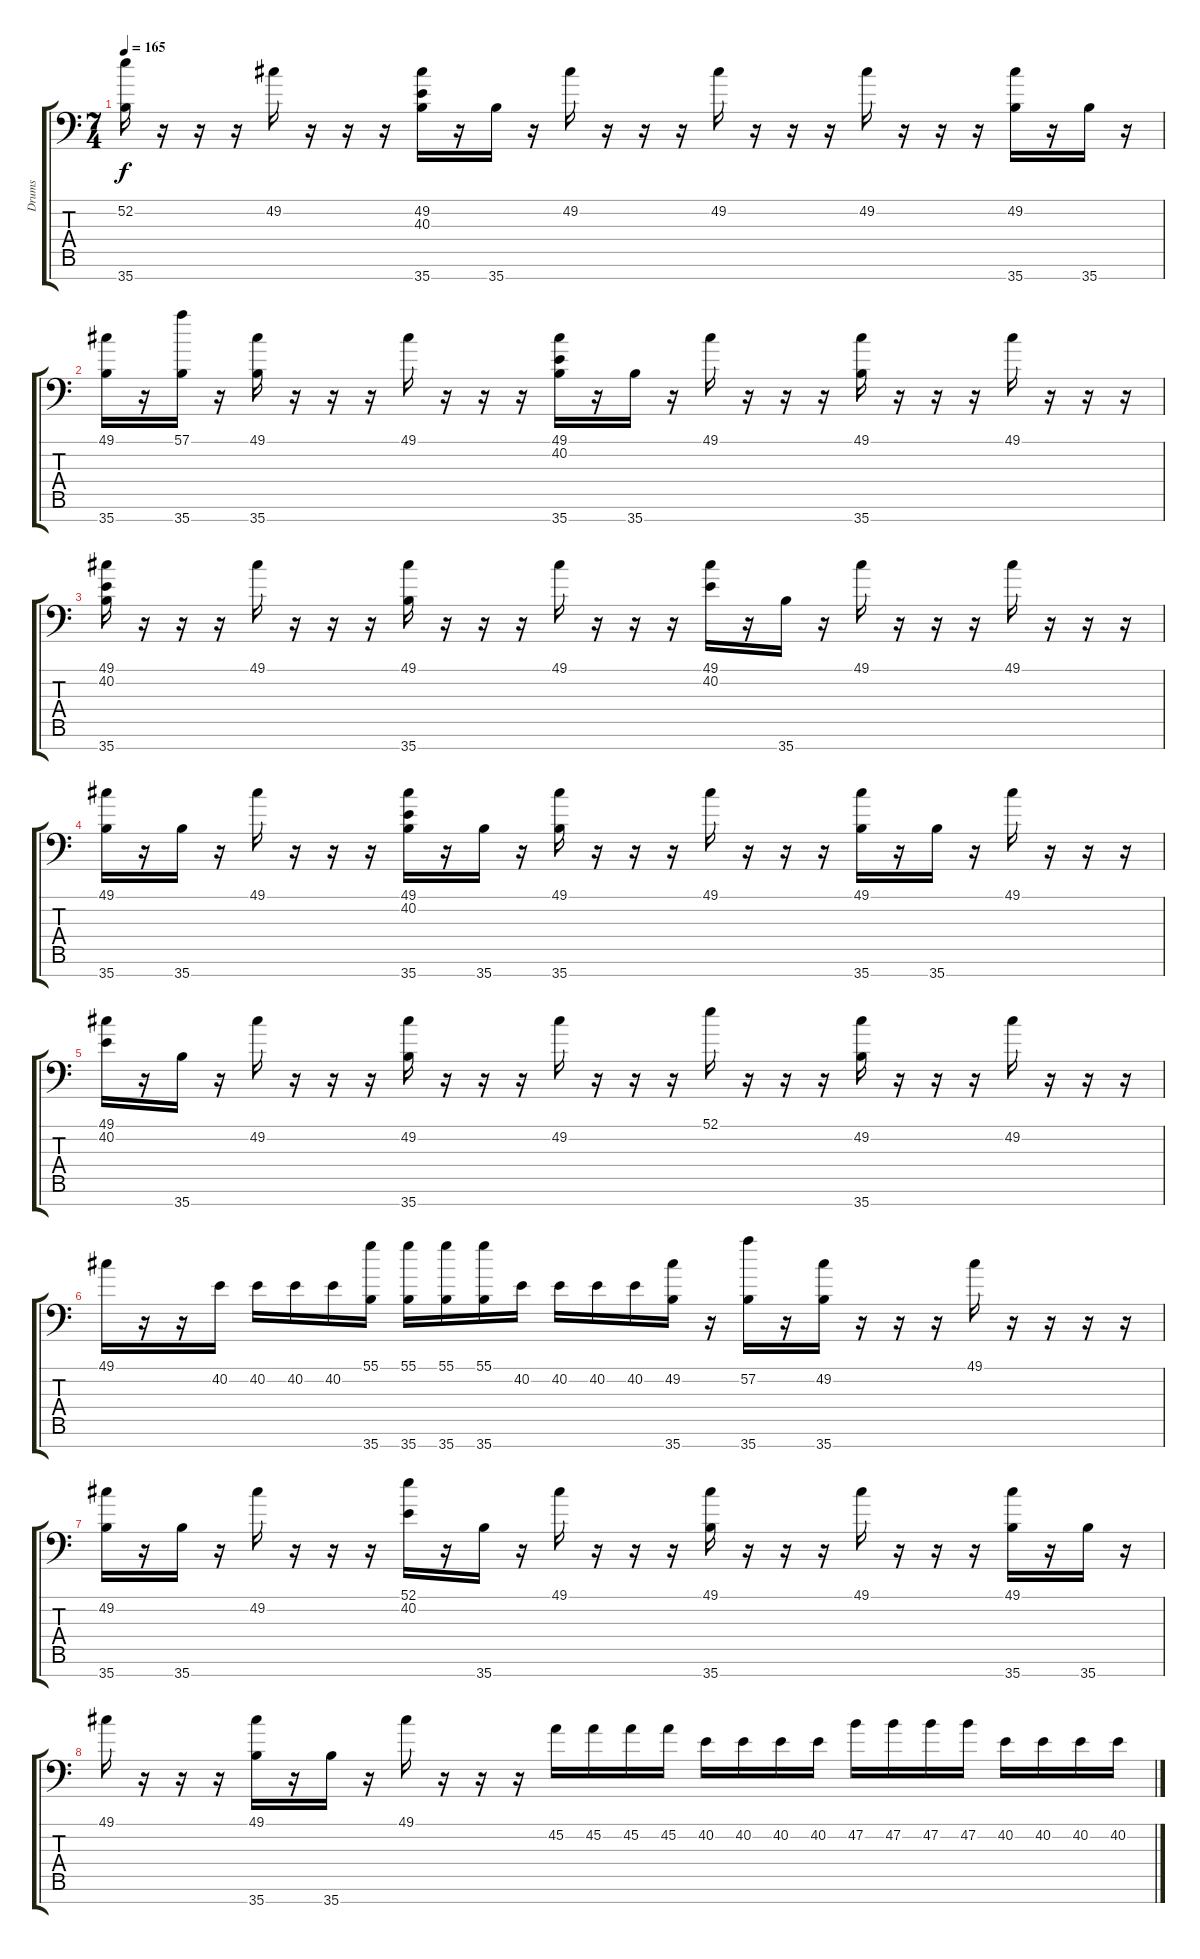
\track ("Drums" "Drums") {instrument acousticgrandpiano}
\staff {score tabs}
\tuning (C-1 C-1 C-1 C-1 C-1 C-1 C-1) {hide}
\ts (7 4)
\tempo 165
\clef f4
\ks c
(52.2 35.7).16{dy f} r.16 r.16 r.16 49.2.16 r.16 r.16 r.16 (49.2 40.3 35.7).16 r.16 35.7.16 r.16 49.2.16 r.16 r.16 r.16 49.2.16 r.16 r.16 r.16 49.2.16 r.16 r.16 r.16 (49.2 35.7).16 r.16 35.7.16 r.16 |
(49.1 35.7).16 r.16 (57.1 35.7).16 r.16 (49.1 35.7).16 r.16 r.16 r.16 49.1.16 r.16 r.16 r.16 (49.1 40.2 35.7).16 r.16 35.7.16 r.16 49.1.16 r.16 r.16 r.16 (49.1 35.7).16 r.16 r.16 r.16 49.1.16 r.16 r.16 r.16 |
(49.1 40.2 35.7).16 r.16 r.16 r.16 49.1.16 r.16 r.16 r.16 (49.1 35.7).16 r.16 r.16 r.16 49.1.16 r.16 r.16 r.16 (49.1 40.2).16 r.16 35.7.16 r.16 49.1.16 r.16 r.16 r.16 49.1.16 r.16 r.16 r.16 |
(49.1 35.7).16 r.16 35.7.16 r.16 49.1.16 r.16 r.16 r.16 (49.1 40.2 35.7).16 r.16 35.7.16 r.16 (49.1 35.7).16 r.16 r.16 r.16 49.1.16 r.16 r.16 r.16 (49.1 35.7).16 r.16 35.7.16 r.16 49.1.16 r.16 r.16 r.16 |
(49.1 40.2).16 r.16 35.7.16 r.16 49.2.16 r.16 r.16 r.16 (49.2 35.7).16 r.16 r.16 r.16 49.2.16 r.16 r.16 r.16 52.1.16 r.16 r.16 r.16 (49.2 35.7).16 r.16 r.16 r.16 49.2.16 r.16 r.16 r.16 |
49.1.16 r.16 r.16 40.2.16 40.2.16 40.2.16 40.2.16 (55.1 35.7).16 (55.1 35.7).16 (55.1 35.7).16 (55.1 35.7).16 40.2.16 40.2.16 40.2.16 40.2.16 (49.2 35.7).16 r.16 (57.2 35.7).16 r.16 (49.2 35.7).16 r.16 r.16 r.16 49.1.16 r.16 r.16 r.16 r.16 |
(49.2 35.7).16 r.16 35.7.16 r.16 49.2.16 r.16 r.16 r.16 (52.1 40.2).16 r.16 35.7.16 r.16 49.1.16 r.16 r.16 r.16 (49.1 35.7).16 r.16 r.16 r.16 49.1.16 r.16 r.16 r.16 (49.1 35.7).16 r.16 35.7.16 r.16 |
49.1.16 r.16 r.16 r.16 (49.1 35.7).16 r.16 35.7.16 r.16 49.1.16 r.16 r.16 r.16 45.2.16 45.2.16 45.2.16 45.2.16 40.2.16 40.2.16 40.2.16 40.2.16 47.2.16 47.2.16 47.2.16 47.2.16 40.2.16 40.2.16 40.2.16 40.2.16
